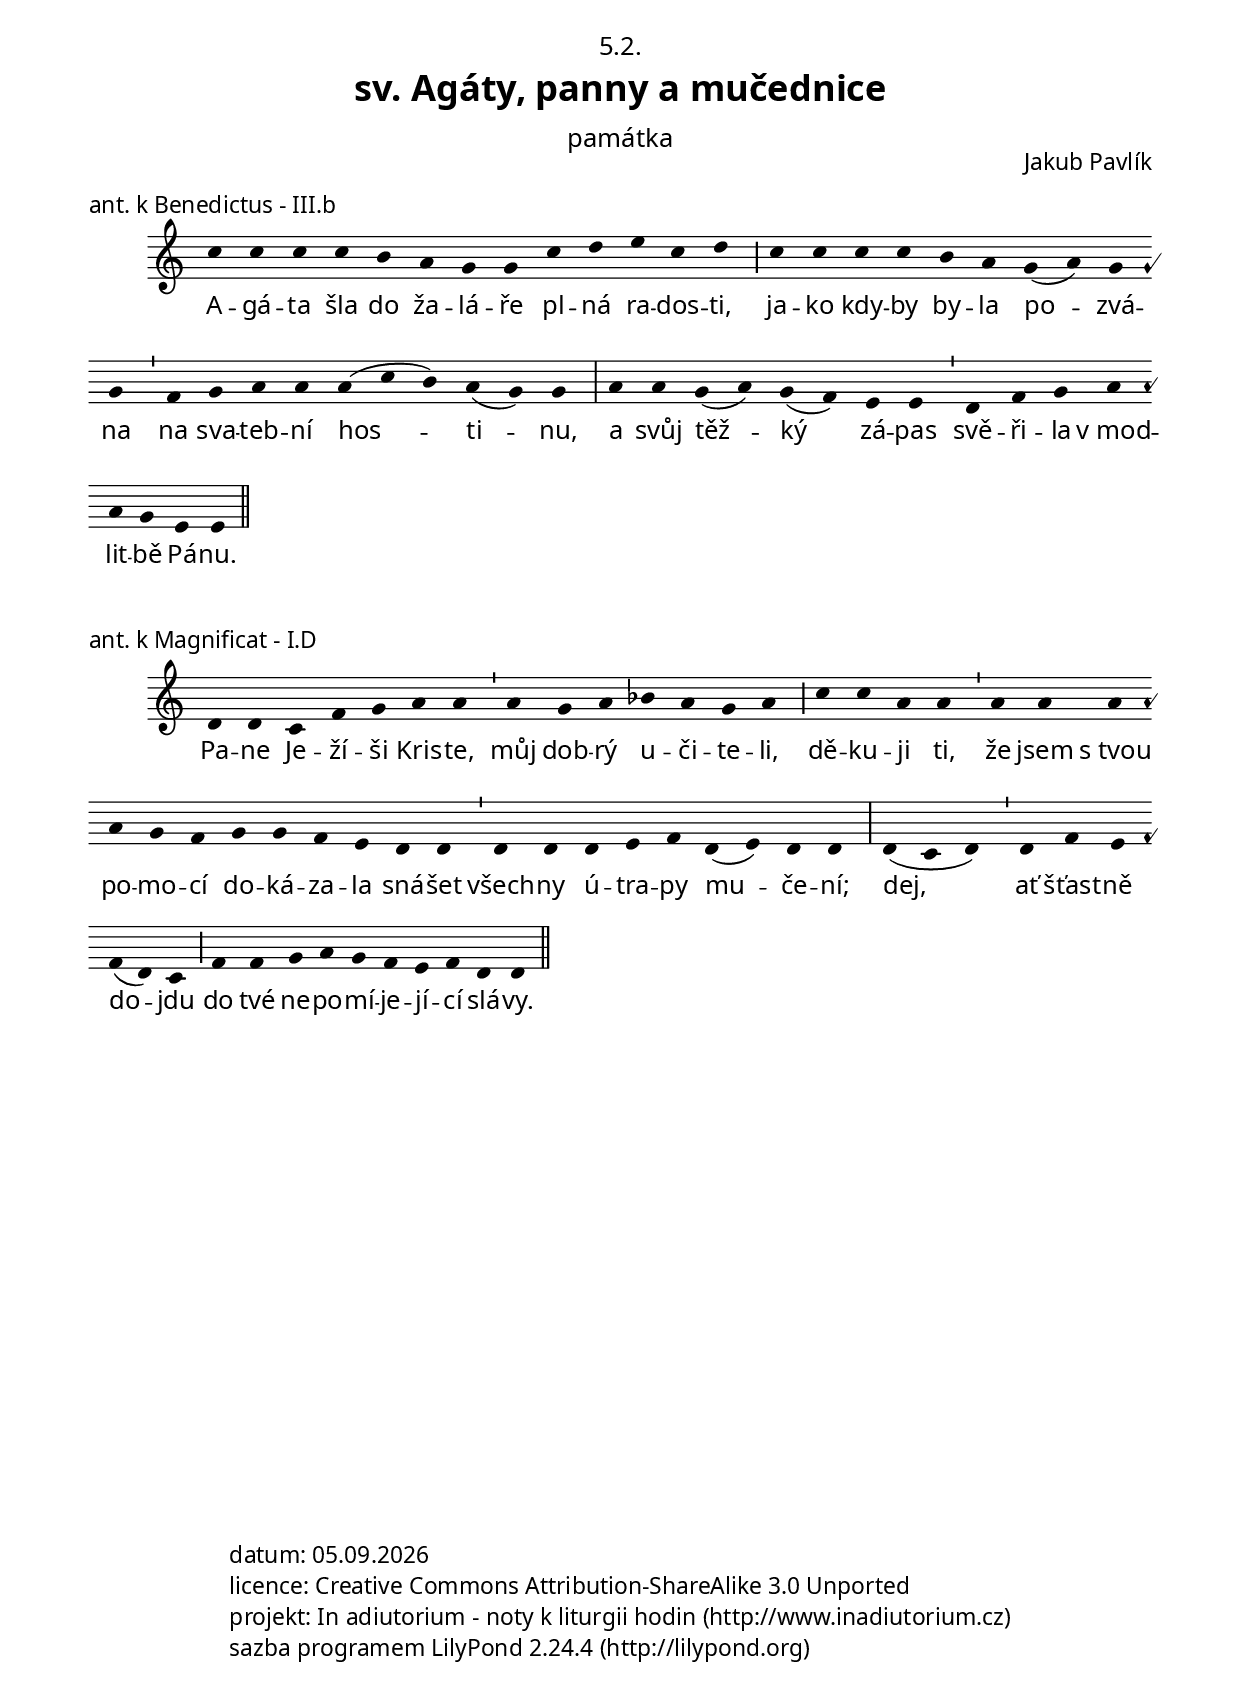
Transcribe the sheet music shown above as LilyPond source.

\version "2.19.16"

\include "../spolecne.ly"

\header {
  title = \markup\titleSvatek
            "sv. Agáty, panny a mučednice"
            památka
            5.2.
  composer = "Jakub Pavlík"
}

\score {
  \relative c'' {
    \choralniRezim
    c4 c c c b a g g c d e c d \barMaior
    c c c c b a g( a) g g \barMin
    f g a a a( c b) a( g) g \barMax
    a a g( a) g( f) e e \barMin
    d f g a a g e e \barFinalis
  }
  \addlyrics {
    A -- gá -- ta šla do ža -- lá -- ře pl -- ná ra -- dos -- ti,
    ja -- ko kdy -- by by -- la po -- zvá -- na
    na sva -- teb -- ní hos -- ti -- nu,
    a svůj těž -- ký zá -- pas
    svě -- ři -- la v_mod -- lit -- bě Pá -- nu.
  }
  \header {
    quid = "ant. k Benedictus"
    modus = "III"
    differentia = "b"
    psalmus = ""
    id = "aben"
    piece = \markup {\sestavTitulekBezZalmu}
  }
}

\score {
  \relative c' {
    \choralniRezim
    d4 d c f g a a \barMin
    a g a bes a g a \barMaior
    c c a a \barMin
    a a a a g f g g f e d d \barMin
    d d d e f d( e) d d \barMax

    d( c d) \barMin d f e f( d) c \barMaior
    f f g a g f e f d d \barFinalis
  }
  \addlyrics {
    Pa -- ne Je -- ží -- ši Kris -- te,
    můj dob -- rý u -- či -- te -- li,
    dě -- ku -- ji ti,
    že jsem s_tvou po -- mo -- cí do -- ká -- za -- la sná -- šet
    všech -- ny ú -- tra -- py mu -- če -- ní;

    dej, ať šťast -- ně do -- jdu
    do tvé ne -- po -- mí -- je -- jí -- cí slá -- vy.
  }
  \header {
    quid = "ant. k Magnificat"
    modus = "I"
    differentia = "D"
    psalmus = ""
    id = "amag"
    piece = \markup {\sestavTitulekBezZalmu}
  }
}